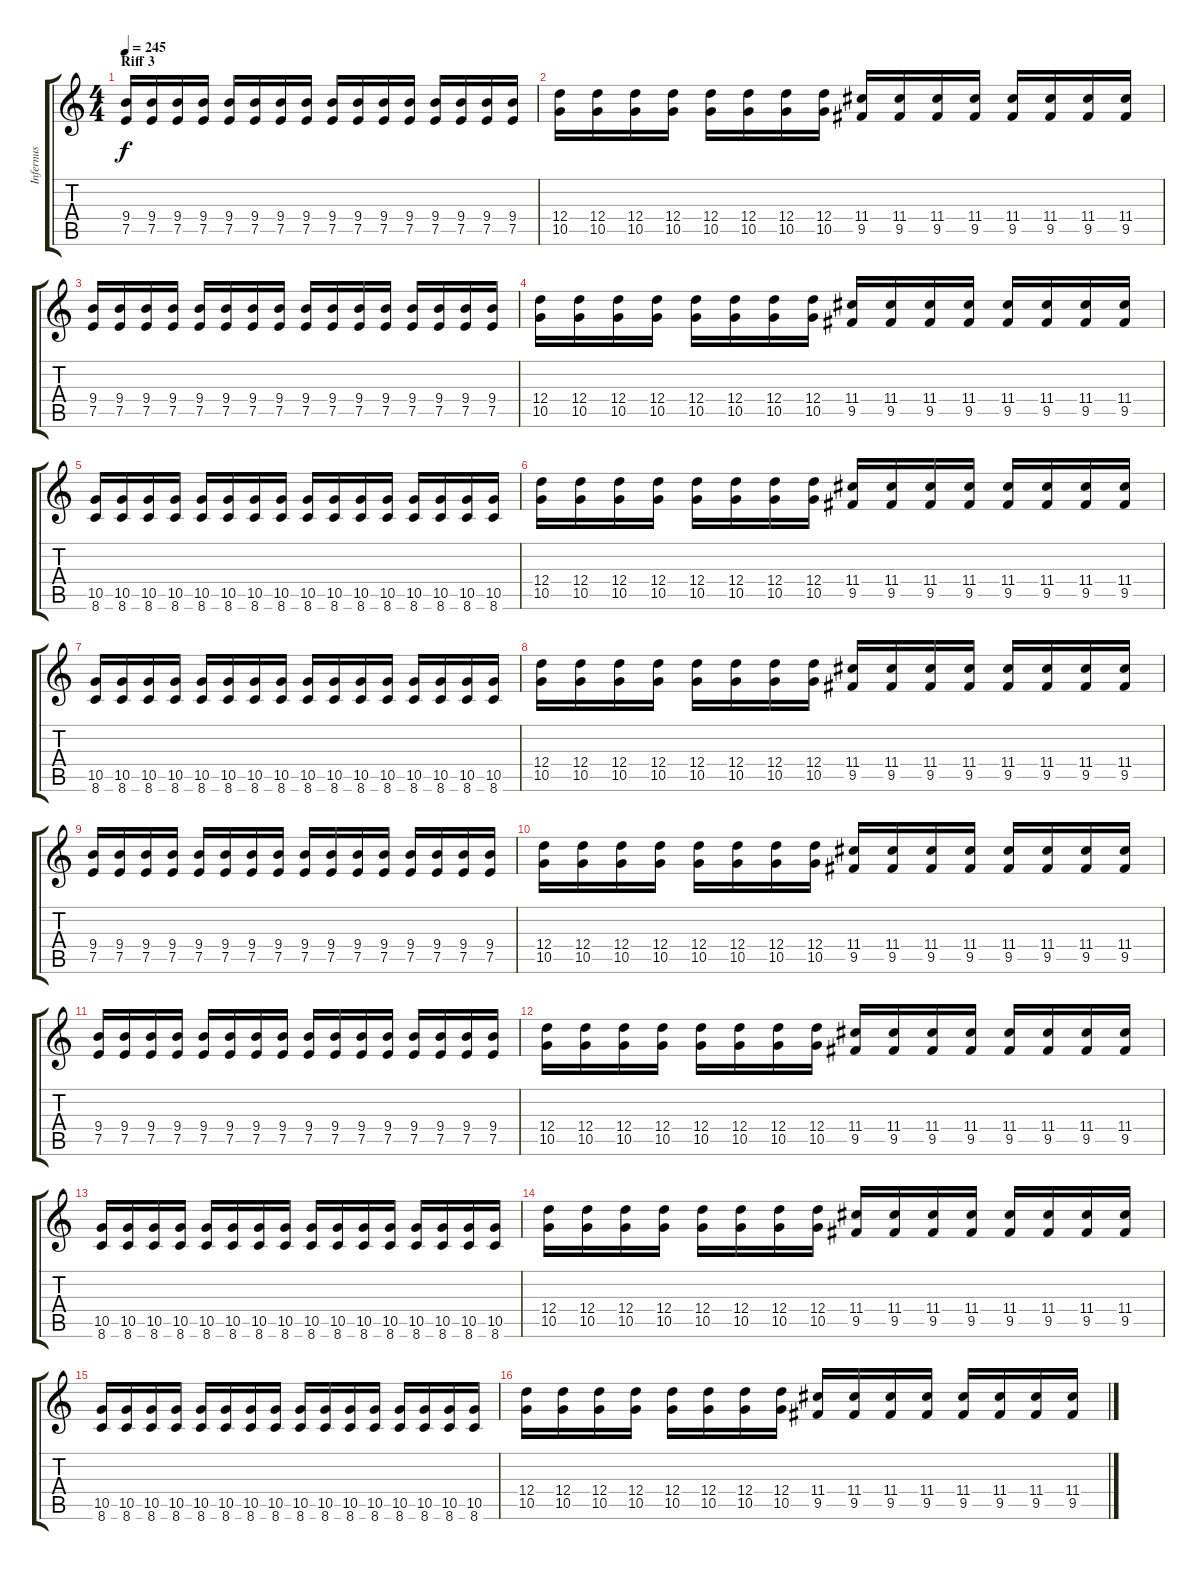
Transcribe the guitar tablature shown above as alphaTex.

\track ("Infernus" "Infernus") {instrument overdrivenguitar}
\staff {score tabs}
\tuning (E4 B3 G3 D3 A2 E2) {hide}
\ts (4 4)
\section ("" "Riff 3")
\tempo 245
\clef g2
\ks c
(9.4 7.5).16{dy f} (9.4 7.5).16 (9.4 7.5).16 (9.4 7.5).16 (9.4 7.5).16 (9.4 7.5).16 (9.4 7.5).16 (9.4 7.5).16 (9.4 7.5).16 (9.4 7.5).16 (9.4 7.5).16 (9.4 7.5).16 (9.4 7.5).16 (9.4 7.5).16 (9.4 7.5).16 (9.4 7.5).16 |
(12.4 10.5).16 (12.4 10.5).16 (12.4 10.5).16 (12.4 10.5).16 (12.4 10.5).16 (12.4 10.5).16 (12.4 10.5).16 (12.4 10.5).16 (11.4 9.5).16 (11.4 9.5).16 (11.4 9.5).16 (11.4 9.5).16 (11.4 9.5).16 (11.4 9.5).16 (11.4 9.5).16 (11.4 9.5).16 |
(9.4 7.5).16 (9.4 7.5).16 (9.4 7.5).16 (9.4 7.5).16 (9.4 7.5).16 (9.4 7.5).16 (9.4 7.5).16 (9.4 7.5).16 (9.4 7.5).16 (9.4 7.5).16 (9.4 7.5).16 (9.4 7.5).16 (9.4 7.5).16 (9.4 7.5).16 (9.4 7.5).16 (9.4 7.5).16 |
(12.4 10.5).16 (12.4 10.5).16 (12.4 10.5).16 (12.4 10.5).16 (12.4 10.5).16 (12.4 10.5).16 (12.4 10.5).16 (12.4 10.5).16 (11.4 9.5).16 (11.4 9.5).16 (11.4 9.5).16 (11.4 9.5).16 (11.4 9.5).16 (11.4 9.5).16 (11.4 9.5).16 (11.4 9.5).16 |
(10.5 8.6).16 (10.5 8.6).16 (10.5 8.6).16 (10.5 8.6).16 (10.5 8.6).16 (10.5 8.6).16 (10.5 8.6).16 (10.5 8.6).16 (10.5 8.6).16 (10.5 8.6).16 (10.5 8.6).16 (10.5 8.6).16 (10.5 8.6).16 (10.5 8.6).16 (10.5 8.6).16 (10.5 8.6).16 |
(12.4 10.5).16 (12.4 10.5).16 (12.4 10.5).16 (12.4 10.5).16 (12.4 10.5).16 (12.4 10.5).16 (12.4 10.5).16 (12.4 10.5).16 (11.4 9.5).16 (11.4 9.5).16 (11.4 9.5).16 (11.4 9.5).16 (11.4 9.5).16 (11.4 9.5).16 (11.4 9.5).16 (11.4 9.5).16 |
(10.5 8.6).16 (10.5 8.6).16 (10.5 8.6).16 (10.5 8.6).16 (10.5 8.6).16 (10.5 8.6).16 (10.5 8.6).16 (10.5 8.6).16 (10.5 8.6).16 (10.5 8.6).16 (10.5 8.6).16 (10.5 8.6).16 (10.5 8.6).16 (10.5 8.6).16 (10.5 8.6).16 (10.5 8.6).16 |
(12.4 10.5).16 (12.4 10.5).16 (12.4 10.5).16 (12.4 10.5).16 (12.4 10.5).16 (12.4 10.5).16 (12.4 10.5).16 (12.4 10.5).16 (11.4 9.5).16 (11.4 9.5).16 (11.4 9.5).16 (11.4 9.5).16 (11.4 9.5).16 (11.4 9.5).16 (11.4 9.5).16 (11.4 9.5).16 |
(9.4 7.5).16 (9.4 7.5).16 (9.4 7.5).16 (9.4 7.5).16 (9.4 7.5).16 (9.4 7.5).16 (9.4 7.5).16 (9.4 7.5).16 (9.4 7.5).16 (9.4 7.5).16 (9.4 7.5).16 (9.4 7.5).16 (9.4 7.5).16 (9.4 7.5).16 (9.4 7.5).16 (9.4 7.5).16 |
(12.4 10.5).16 (12.4 10.5).16 (12.4 10.5).16 (12.4 10.5).16 (12.4 10.5).16 (12.4 10.5).16 (12.4 10.5).16 (12.4 10.5).16 (11.4 9.5).16 (11.4 9.5).16 (11.4 9.5).16 (11.4 9.5).16 (11.4 9.5).16 (11.4 9.5).16 (11.4 9.5).16 (11.4 9.5).16 |
(9.4 7.5).16 (9.4 7.5).16 (9.4 7.5).16 (9.4 7.5).16 (9.4 7.5).16 (9.4 7.5).16 (9.4 7.5).16 (9.4 7.5).16 (9.4 7.5).16 (9.4 7.5).16 (9.4 7.5).16 (9.4 7.5).16 (9.4 7.5).16 (9.4 7.5).16 (9.4 7.5).16 (9.4 7.5).16 |
(12.4 10.5).16 (12.4 10.5).16 (12.4 10.5).16 (12.4 10.5).16 (12.4 10.5).16 (12.4 10.5).16 (12.4 10.5).16 (12.4 10.5).16 (11.4 9.5).16 (11.4 9.5).16 (11.4 9.5).16 (11.4 9.5).16 (11.4 9.5).16 (11.4 9.5).16 (11.4 9.5).16 (11.4 9.5).16 |
(10.5 8.6).16 (10.5 8.6).16 (10.5 8.6).16 (10.5 8.6).16 (10.5 8.6).16 (10.5 8.6).16 (10.5 8.6).16 (10.5 8.6).16 (10.5 8.6).16 (10.5 8.6).16 (10.5 8.6).16 (10.5 8.6).16 (10.5 8.6).16 (10.5 8.6).16 (10.5 8.6).16 (10.5 8.6).16 |
(12.4 10.5).16 (12.4 10.5).16 (12.4 10.5).16 (12.4 10.5).16 (12.4 10.5).16 (12.4 10.5).16 (12.4 10.5).16 (12.4 10.5).16 (11.4 9.5).16 (11.4 9.5).16 (11.4 9.5).16 (11.4 9.5).16 (11.4 9.5).16 (11.4 9.5).16 (11.4 9.5).16 (11.4 9.5).16 |
(10.5 8.6).16 (10.5 8.6).16 (10.5 8.6).16 (10.5 8.6).16 (10.5 8.6).16 (10.5 8.6).16 (10.5 8.6).16 (10.5 8.6).16 (10.5 8.6).16 (10.5 8.6).16 (10.5 8.6).16 (10.5 8.6).16 (10.5 8.6).16 (10.5 8.6).16 (10.5 8.6).16 (10.5 8.6).16 |
(12.4 10.5).16 (12.4 10.5).16 (12.4 10.5).16 (12.4 10.5).16 (12.4 10.5).16 (12.4 10.5).16 (12.4 10.5).16 (12.4 10.5).16 (11.4 9.5).16 (11.4 9.5).16 (11.4 9.5).16 (11.4 9.5).16 (11.4 9.5).16 (11.4 9.5).16 (11.4 9.5).16 (11.4 9.5).16
